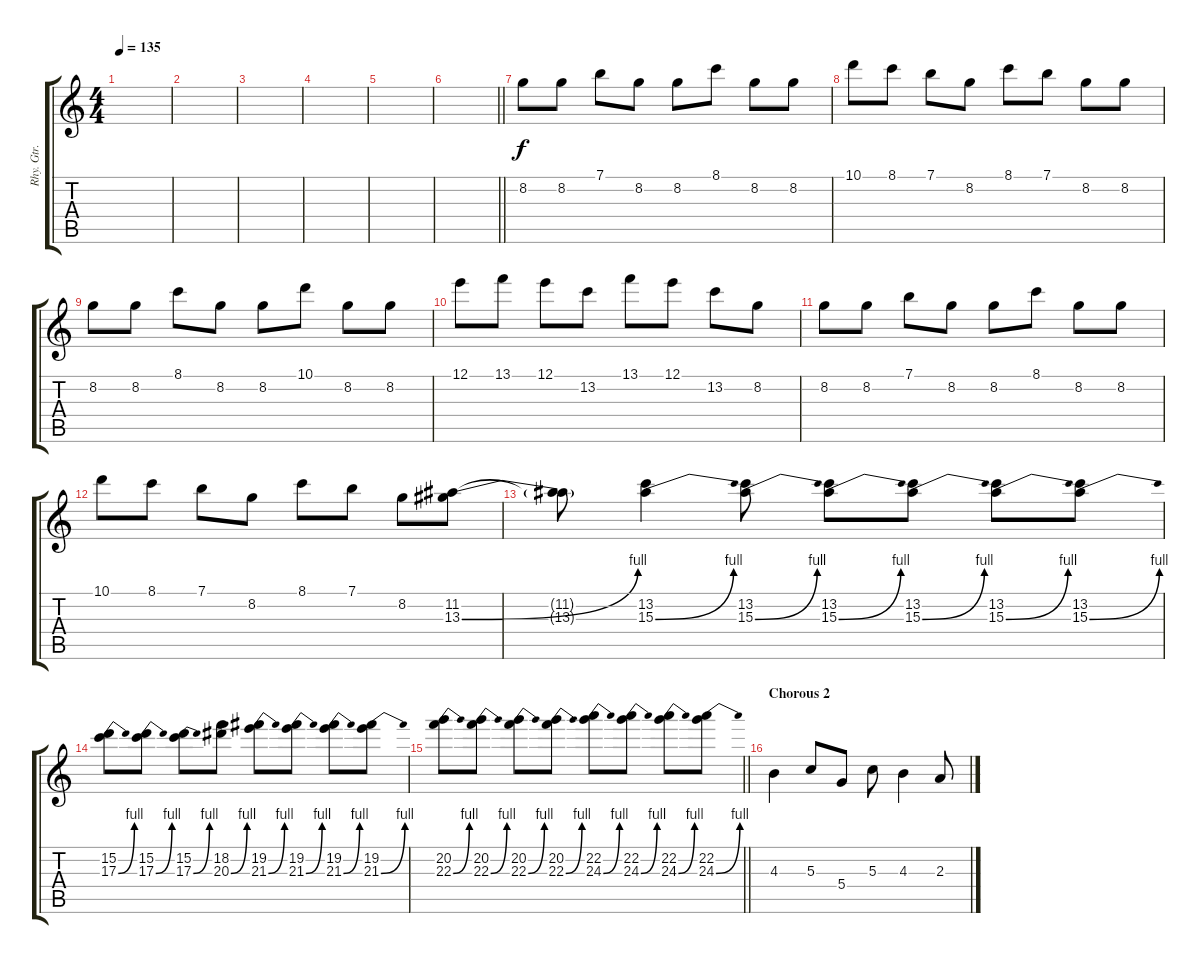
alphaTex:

\track ("Rhy. Gtr. 4" "Rhy. Gtr. ") {instrument distortionguitar}
\staff {score tabs}
\tuning (E4 B3 G3 D3 A2 D2) {hide}
\ts (4 4)
\tempo 135
\clef g2
\ks c
|
|
|
|
|
\barLineRight lightlight
|
\section ("" "")
8.2.8 8.2.8 7.1.8 8.2.8 8.2.8 8.1.8 8.2.8 8.2.8 |
10.1.8 8.1.8 7.1.8 8.2.8 8.1.8 7.1.8 8.2.8 8.2.8 |
8.2.8 8.2.8 8.1.8 8.2.8 8.2.8 10.1.8 8.2.8 8.2.8 |
12.1.8 13.1.8 12.1.8 13.2.8 13.1.8 12.1.8 13.2.8 8.2.8 |
8.2.8 8.2.8 7.1.8 8.2.8 8.2.8 8.1.8 8.2.8 8.2.8 |
10.1.8 8.1.8 7.1.8 8.2.8 8.1.8 7.1.8 8.2.8 (11.2 13.3{be (bend 0 0 60 4)}).8 |
(11.2{t} 13.3{t}).8 (13.2 15.3{be (bend 0 0 60 4)}).4 (13.2 15.3{be (bend 0 0 60 4)}).8 (13.2 15.3{be (bend 0 0 60 4)}).8 (13.2 15.3{be (bend 0 0 60 4)}).8 (13.2 15.3{be (bend 0 0 60 4)}).8 (13.2 15.3{be (bend 0 0 60 4)}).8 |
(15.2 17.3{be (bend 0 0 60 4)}).8 (15.2 17.3{be (bend 0 0 60 4)}).8 (15.2 17.3{be (bend 0 0 60 4)}).8 (18.2 20.3{be (bend 0 0 60 4)}).8 (19.2 21.3{be (bend 0 0 60 4)}).8 (19.2 21.3{be (bend 0 0 60 4)}).8 (19.2 21.3{be (bend 0 0 60 4)}).8 (19.2 21.3{be (bend 0 0 60 4)}).8 |
\barLineRight lightlight
(20.2 22.3{be (bend 0 0 60 4)}).8 (20.2 22.3{be (bend 0 0 60 4)}).8 (20.2 22.3{be (bend 0 0 60 4)}).8 (20.2 22.3{be (bend 0 0 60 4)}).8 (22.2 24.3{be (bend 0 0 60 4)}).8 (22.2 24.3{be (bend 0 0 60 4)}).8 (22.2 24.3{be (bend 0 0 60 4)}).8 (22.2 24.3{be (bend 0 0 60 4)}).8 |
\section ("" "Chorous 2")
4.3.4 5.3.8 5.4.8 5.3.8 4.3.4 2.3.8
